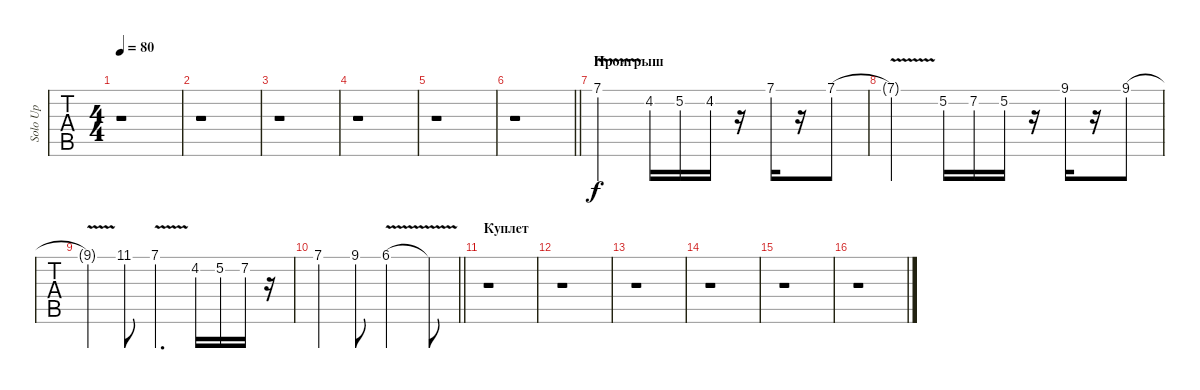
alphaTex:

\track ("Solo Up" "Solo Up") {instrument overdrivenguitar}
\staff {tabs}
\tuning (E4 B3 G3 D3 A2 E2) {hide}
\ts (4 4)
\tempo 80
\clef g2
\ks c
r.1{dy f} |
r.1 |
r.1 |
r.1 |
r.1 |
\barLineRight lightlight
r.1 |
\section ("" "Проигрыш")
7.1{v}.2 4.2.16 5.2.16 4.2.16 r.16 7.1.16 r.16 7.1.8 |
7.1{v t}.2 5.2.16 7.2.16 5.2.16 r.16 9.1.16 r.16 9.1.8 |
9.1{v t}.4 11.1.8 7.1{v}.4{d} 4.2.16 5.2.16 7.2.16 r.16 |
\barLineRight lightlight
7.1.4 9.1.8 6.1{v}.2 6.1{v t}.8 |
\section ("" "Куплет")
r.1 |
r.1 |
r.1 |
r.1 |
r.1 |
r.1
